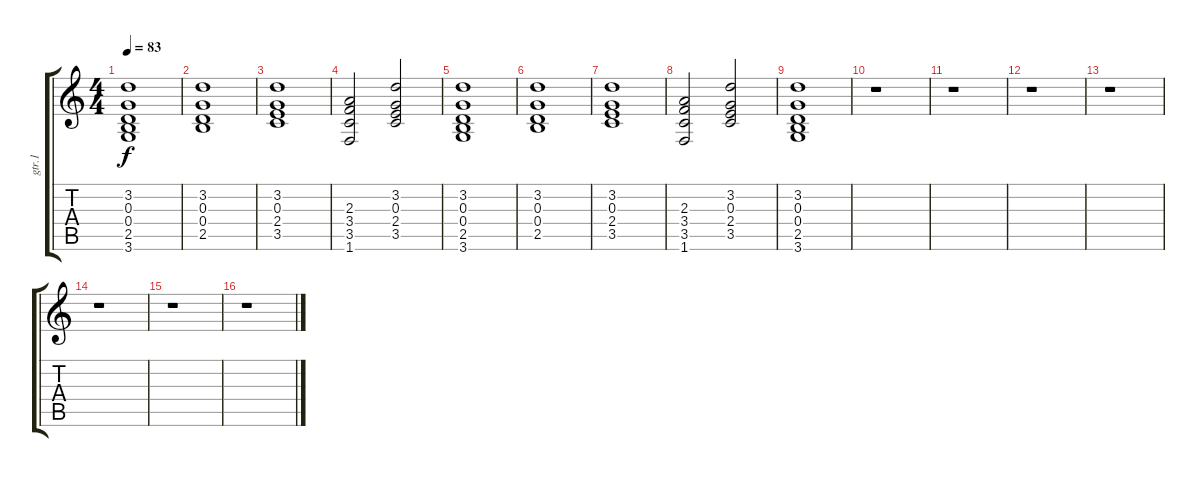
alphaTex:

\track ("gtr.1" "gtr.1") {instrument distortionguitar}
\staff {score tabs}
\tuning (E4 B3 G3 D3 A2 E2) {hide}
\ts (4 4)
\tempo 83
\clef g2
\ks c
(3.2 0.3 0.4 2.5 3.6).1{dy f} |
(3.2 0.3 0.4 2.5).1 |
(3.2 0.3 2.4 3.5).1 |
(2.3 3.4 3.5 1.6).2 (3.2 0.3 2.4 3.5).2 |
(3.2 0.3 0.4 2.5 3.6).1 |
(3.2 0.3 0.4 2.5).1 |
(3.2 0.3 2.4 3.5).1 |
(2.3 3.4 3.5 1.6).2 (3.2 0.3 2.4 3.5).2 |
(3.2 0.3 0.4 2.5 3.6).1 |
r.1 |
r.1 |
r.1 |
r.1 |
r.1 |
r.1 |
r.1
